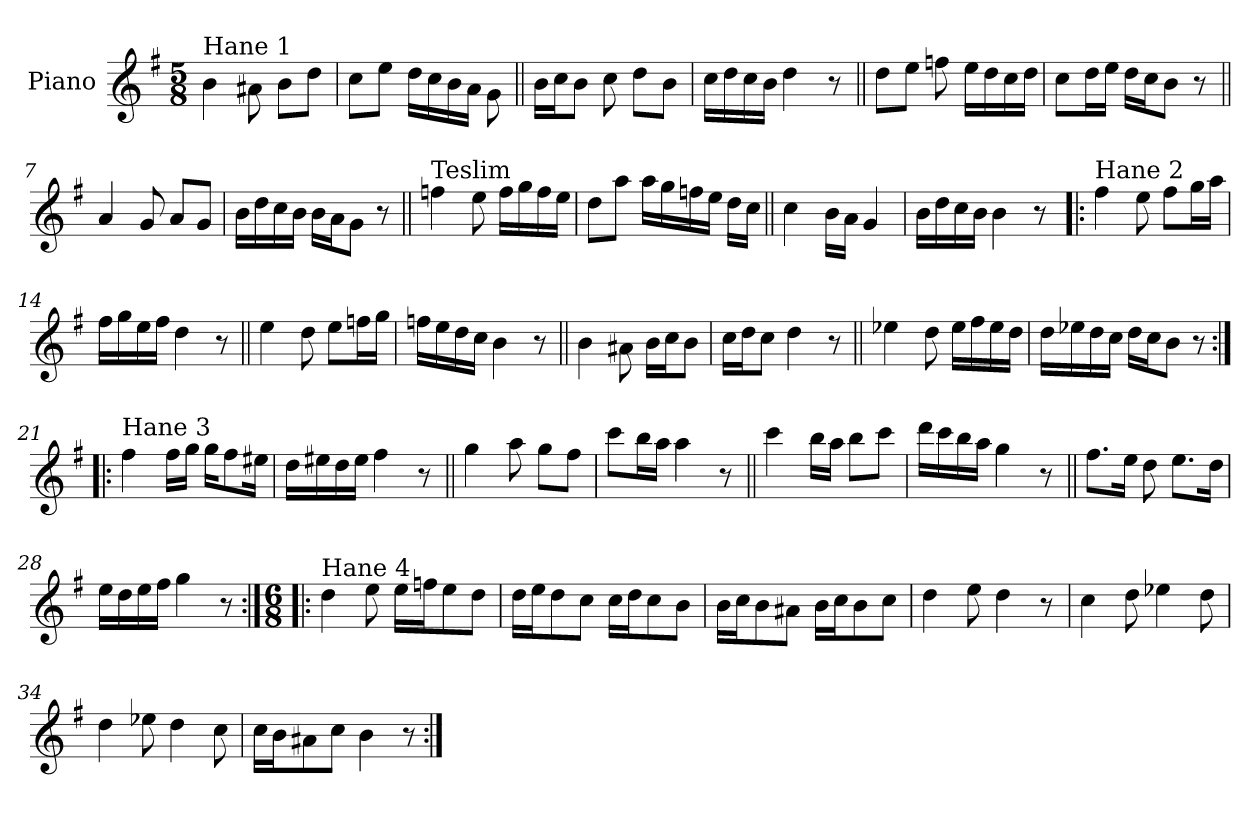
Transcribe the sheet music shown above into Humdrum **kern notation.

**kern
*part1
*staff1
*I"Piano
*I'Pno.
*clefG2
*k[f#]
*M5/8
=1
!LO:TX:a:t=Hane 1
4b\
8a#X\
8b\L
8dd\J
=2
8cc\L
8ee\J
16dd\LL
16cc\
16b\
16a\JJ
8g\
=3||
16b\LL
16cc\J
8b\J
8cc\
8dd\L
8b\J
=4
16cc\LL
16dd\
16cc\
16b\JJ
4dd\
8r
!!LO:LB:g=z
=5||
8dd\L
8ee\J
8ffn\
16ee\LL
16dd\
16cc\
16dd\JJ
=6
8cc\L
16dd\L
16ee\JJ
16dd\LL
16cc\J
8b\J
8r
=7||
4a/
8g/
8a/L
8g/J
=8
16b\LL
16dd\
16cc\
16b\JJ
16b\LL
16a\J
8g\J
8r
!!LO:LB:g=z
=9||
!LO:TX:a:t=Teslim
4ffn\
8ee\
16ff\LL
16gg\
16ff\
16ee\JJ
=10
8dd\L
8aa\J
16aa\LL
16gg\
16ffn\
16ee\JJ
16dd\LL
16cc\JJ
=11||
4cc\
16b\LL
16a\JJ
4g/
=12
16b\LL
16dd\
16cc\
16b\JJ
4b\
8r
!!LO:LB:g=z
=13!|:
!LO:TX:a:t=Hane 2
4ff#\
8ee\
8ff#\L
16gg\L
16aa\JJ
=14
16ff#\LL
16gg\
16ee\
16ff#\JJ
4dd\
8r
=15||
4ee\
8dd\
8ee\L
16ffn\L
16gg\JJ
=16
16ffn\LL
16ee\
16dd\
16cc\JJ
4b\
8r
!!LO:LB:g=z
=17||
4b\
8a#X\
16b\LL
16cc\J
8b\J
=18
16cc\LL
16dd\J
8cc\J
4dd\
8r
=19||
4ee-X\
8dd\
16ee-\LL
16ff#\
16ee-\
16dd\JJ
=20
16dd\LL
16ee-X\
16dd\
16cc\JJ
16dd\LL
16cc\J
8b\J
8r
!!LO:LB:g=z
=21:|!|:
!LO:TX:a:t=Hane 3
4ff#\
16ff#\LL
16gg\JJ
16gg\KL
8ff#\
16ee#X\Jk
=22
16dd\LL
16ee#X\
16dd\
16ee#\JJ
4ff#\
8r
=23||
4gg\
8aa\
8gg\L
8ff#\J
=24
8ccc\L
16bb\L
16aa\JJ
4aa\
8r
!!LO:LB:g=z
=25||
4ccc\
16bb\LL
16aa\JJ
8bb\L
8ccc\J
=26
16ddd\LL
16ccc\
16bb\
16aa\JJ
4gg\
8r
=27||
8.ff#\L
16ee\Jk
8dd\
8.ee\L
16dd\Jk
=28
16ee\LL
16dd\
16ee\
16ff#\JJ
4gg\
8r
!!LO:LB:g=z
=29:|!|:
*M6/8
!LO:TX:a:t=Hane 4
4dd\
8ee\
16ee\LL
16ffn\J
8ee\
8dd\J
=30
16dd\LL
16ee\J
8dd\
8cc\J
16cc\LL
16dd\J
8cc\
8b\J
=31
16b\LL
16cc\J
8b\
8a#X\J
16b\LL
16cc\J
8b\
8cc\J
!!LO:LB:g=z
=32
4dd\
8ee\
4dd\
8r
=33
4cc\
8dd\
4ee-X\
8dd\
=34
4dd\
8ee-X\
4dd\
8cc\
=35
16cc\LL
16b\J
8a#X\
8cc\J
4b\
8r
=:|!
*-
